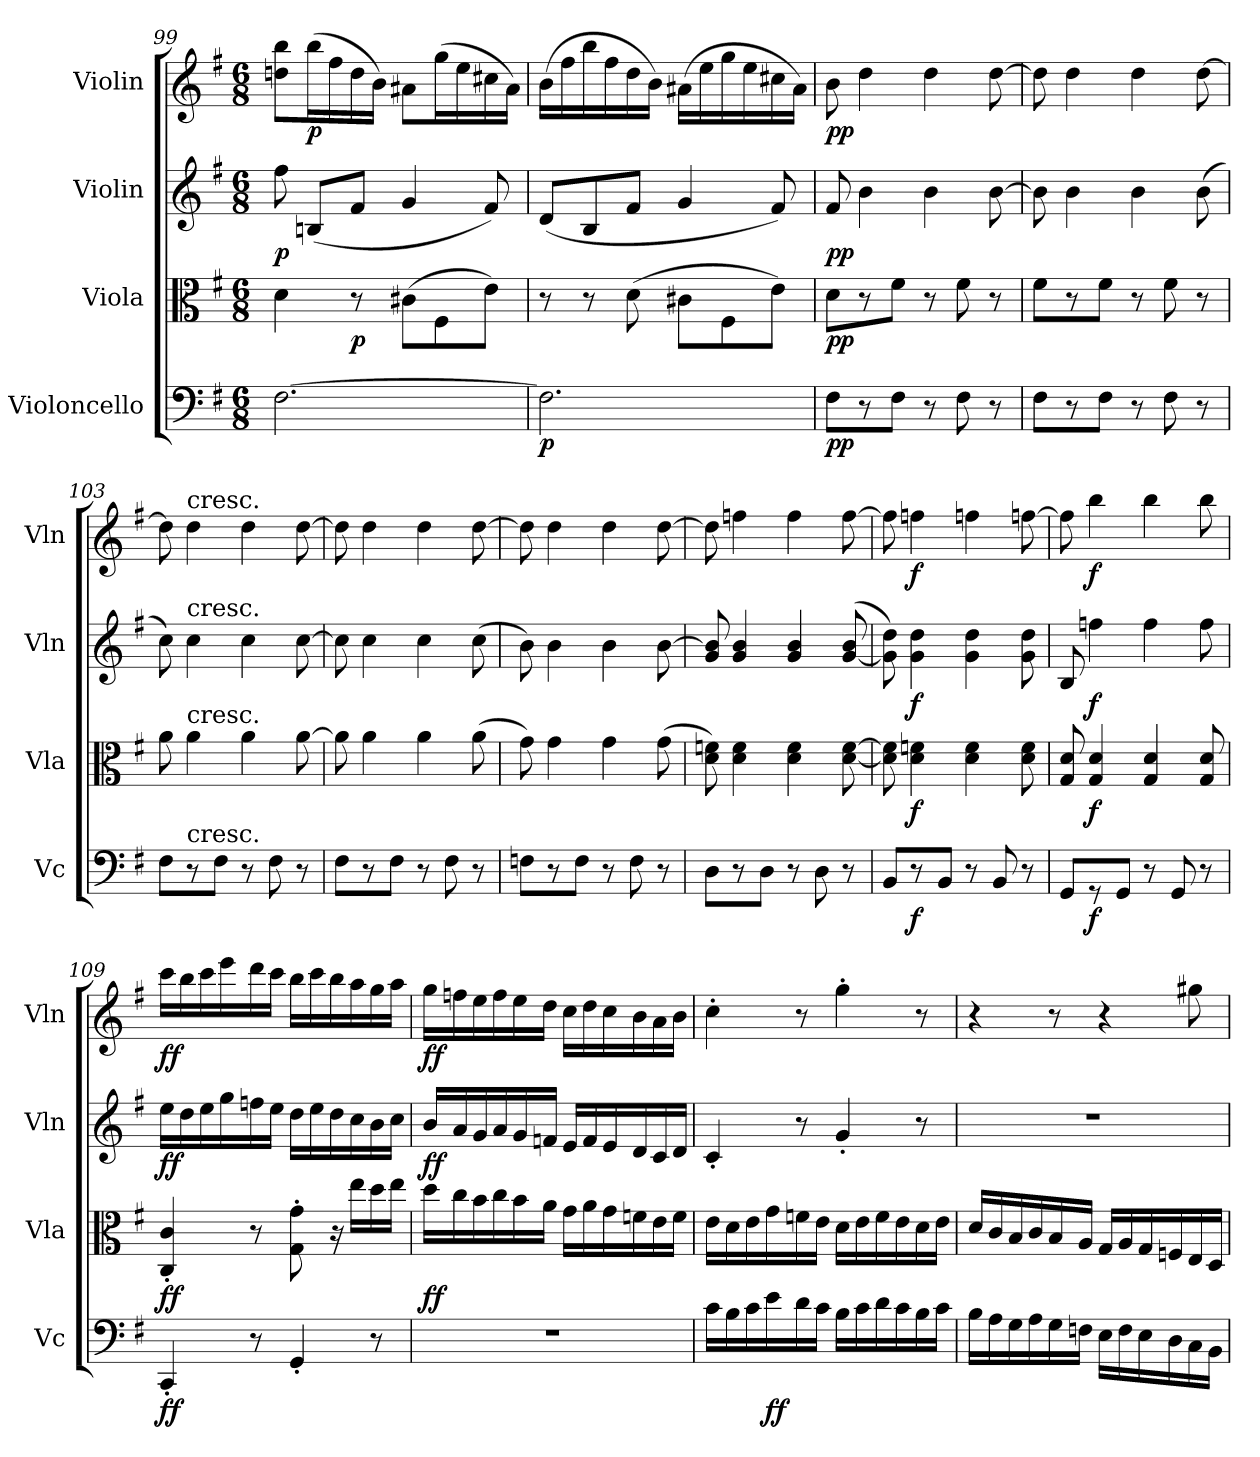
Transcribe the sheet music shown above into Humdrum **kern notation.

**kern	**dynam	**kern	**dynam	**kern	**dynam	**kern	**dynam
*part4	*part4	*part3	*part3	*part2	*part2	*part1	*part1
*staff4	*staff4	*staff3	*staff3	*staff2	*staff2	*staff1	*staff1
*I"Violoncello	*	*I"Viola	*	*I"Violin	*	*I"Violin	*
*I'Vc	*	*I'Vla	*	*I'Vln	*	*I'Vln	*
*clefF4	*	*clefC3	*	*clefG2	*	*clefG2	*
*k[f#]	*	*k[f#]	*	*k[f#]	*	*k[f#]	*
*e:	*	*e:	*	*e:	*	*e:	*
*M6/8	*	*M6/8	*	*M6/8	*	*M6/8	*
=99	=99	=99	=99	=99	=99	=99	=99
[2.F#\	.	4d\	.	8ff#\	p	8ddn\ 8bb\L	.
.	.	.	.	(8Bn/L	.	(16bb\L	p
.	.	.	.	.	.	16ff#\	.
.	.	8r	p	8f#/J	.	16dd\	.
.	.	.	.	.	.	16b\JJ)	.
.	.	(8c#X\L	.	4g/	.	8a#X\L	.
.	.	8F#\	.	.	.	(16gg\L	.
.	.	.	.	.	.	16ee\	.
.	.	8e\J)	.	8f#/)	.	16cc#X\	.
.	.	.	.	.	.	16a#\JJ)	.
=100	=100	=100	=100	=100	=100	=100	=100
2.F#\]	p	8r	.	(8d/L	.	(16b\LL	.
.	.	.	.	.	.	16ff#\	.
.	.	8r	.	8B/	.	16bb\	.
.	.	.	.	.	.	16ff#\	.
.	.	(8d\	.	8f#/J	.	16dd\	.
.	.	.	.	.	.	16b\JJ)	.
.	.	8c#X\L	.	4g/	.	(16a#X\LL	.
.	.	.	.	.	.	16ee\	.
.	.	8F#\	.	.	.	16gg\	.
.	.	.	.	.	.	16ee\	.
.	.	8e\J)	.	8f#/)	.	16cc#X\	.
.	.	.	.	.	.	16a#\JJ)	.
=101	=101	=101	=101	=101	=101	=101	=101
8F#\L	pp	8d\L	pp	8f#/	pp	8b\	pp
8r	.	8r	.	4b\	.	4dd\	.
8F#\J	.	8f#\J	.	.	.	.	.
8r	.	8r	.	4b\	.	4dd\	.
8F#\	.	8f#\	.	.	.	.	.
8r	.	8r	.	[8b\	.	[8dd\	.
=102	=102	=102	=102	=102	=102	=102	=102
8F#\L	.	8f#\L	.	8b\]	.	8dd\]	.
8r	.	8r	.	4b\	.	4dd\	.
8F#\J	.	8f#\J	.	.	.	.	.
8r	.	8r	.	4b\	.	4dd\	.
8F#\	.	8f#\	.	.	.	.	.
8r	.	8r	.	(8b\	.	[8dd\	.
=103	=103	=103	=103	=103	=103	=103	=103
8F#\L	.	8a\	.	8cc\)	.	8dd\]	.
!	!	!	!	!	!	!LO:TX:t=cresc.	!
!	!	!	!	!LO:TX:t=cresc.	!	!	!
!	!	!LO:TX:t=cresc.	!	!	!	!	!
!LO:TX:t=cresc.	!	!	!	!	!	!	!
8r	.	4a\	.	4cc\	.	4dd\	.
8F#\J	.	.	.	.	.	.	.
8r	.	4a\	.	4cc\	.	4dd\	.
8F#\	.	.	.	.	.	.	.
8r	.	[8a\	.	[8cc\	.	[8dd\	.
=104	=104	=104	=104	=104	=104	=104	=104
8F#\L	.	8a\]	.	8cc\]	.	8dd\]	.
8r	.	4a\	.	4cc\	.	4dd\	.
8F#\J	.	.	.	.	.	.	.
8r	.	4a\	.	4cc\	.	4dd\	.
8F#\	.	.	.	.	.	.	.
8r	.	(8a\	.	(8cc\	.	[8dd\	.
=105	=105	=105	=105	=105	=105	=105	=105
8Fn\L	.	8g\)	.	8b\)	.	8dd\]	.
8r	.	4g\	.	4b\	.	4dd\	.
8F\J	.	.	.	.	.	.	.
8r	.	4g\	.	4b\	.	4dd\	.
8F\	.	.	.	.	.	.	.
8r	.	(8g\	.	[8b\	.	[8dd\	.
=106	=106	=106	=106	=106	=106	=106	=106
8D\L	.	8d\ 8fn\)	.	8g/ 8b]/	.	8dd\]	.
8r	.	4d\ 4f\	.	4g/ 4b/	.	4ffn\	.
8D\J	.	.	.	.	.	.	.
8r	.	4d\ 4f\	.	4g/ 4b/	.	4ff\	.
8D\	.	.	.	.	.	.	.
8r	.	[8d\ [8f\	.	([8g/ 8b/	.	[8ff\	.
=107	=107	=107	=107	=107	=107	=107	=107
8BB/L	.	8d]\ 8f]\	.	8g]\ 8dd\)	.	8ff\]	.
8r	f	4d\ 4fn\	f	4g\ 4dd\	f	4ffn\	f
8BB/J	.	.	.	.	.	.	.
8r	.	4d\ 4f\	.	4g\ 4dd\	.	4ffn\	.
8BB/	.	.	.	.	.	.	.
8r	.	8d\ 8f\	.	8g\ 8dd\	.	[8ffn\	.
=108	=108	=108	=108	=108	=108	=108	=108
8GG/L	.	8G/ 8d/	.	8B/	.	8ff\]	.
8r	f	4G/ 4d/	f	4ffn\	f	4bb\	f
8GG/J	.	.	.	.	.	.	.
8r	.	4G/ 4d/	.	4ff\	.	4bb\	.
8GG/	.	.	.	.	.	.	.
8r	.	8G/ 8d/	.	8ff\	.	8bb\	.
=109	=109	=109	=109	=109	=109	=109	=109
4CC'/	ff	4C'/ 4c'/	ff	16ee\LL	ff	16ccc\LL	ff
.	.	.	.	16dd\	.	16bb\	.
.	.	.	.	16ee\	.	16ccc\	.
.	.	.	.	16gg\	.	16eee\	.
8r	.	8r	.	16ffn\	.	16ddd\	.
.	.	.	.	16ee\JJ	.	16ccc\JJ	.
4GG'/	.	8G'\ 8g'\	.	16dd\LL	.	16bb\LL	.
.	.	.	.	16ee\	.	16ccc\	.
.	.	16r	.	16dd\	.	16bb\	.
.	.	16ee\LL	.	16cc\	.	16aa\	.
8r	.	16dd\	.	16b\	.	16gg\	.
.	.	16ee\JJ	.	16cc\JJ	.	16aa\JJ	.
=110	=110	=110	=110	=110	=110	=110	=110
2.r	.	16dd\LL	ff	16b/LL	ff	16gg\LL	ff
.	.	16cc\	.	16a/	.	16ffn\	.
.	.	16b\	.	16g/	.	16ee\	.
.	.	16cc\	.	16a/	.	16ff\	.
.	.	16b\	.	16g/	.	16ee\	.
.	.	16a\JJ	.	16fn/JJ	.	16dd\JJ	.
.	.	16g\LL	.	16e/LL	.	16cc\LL	.
.	.	16a\	.	16f/	.	16dd\	.
.	.	16g\	.	16e/	.	16cc\	.
.	.	16fn\	.	16d/	.	16b\	.
.	.	16e\	.	16c/	.	16a\	.
.	.	16f\JJ	.	16d/JJ	.	16b\JJ	.
=111	=111	=111	=111	=111	=111	=111	=111
16c\LL	.	16e\LL	.	4c'/	.	4cc'\	.
16B\	.	16d\	.	.	.	.	.
16c\	.	16e\	.	.	.	.	.
16e\	ff	16g\	.	.	.	.	.
16d\	.	16fn\	.	8r	.	8r	.
16c\JJ	.	16e\JJ	.	.	.	.	.
16B\LL	.	16d\LL	.	4g'/	.	4gg'\	.
16c\	.	16e\	.	.	.	.	.
16d\	.	16f\	.	.	.	.	.
16c\	.	16e\	.	.	.	.	.
16B\	.	16d\	.	8r	.	8r	.
16c\JJ	.	16e\JJ	.	.	.	.	.
=112	=112	=112	=112	=112	=112	=112	=112
16B\LL	.	16d/LL	.	2.r	.	4r	.
16A\	.	16c/	.	.	.	.	.
16G\	.	16B/	.	.	.	.	.
16A\	.	16c/	.	.	.	.	.
16G\	.	16B/	.	.	.	8r	.
16Fn\JJ	.	16A/JJ	.	.	.	.	.
16E\LL	.	16G/LL	.	.	.	4r	.
16F\	.	16A/	.	.	.	.	.
16E\	.	16G/	.	.	.	.	.
16D\	.	16Fn/	.	.	.	.	.
16C\	.	16E/	.	.	.	8gg#X\	.
16BB\JJ	.	16D/JJ	.	.	.	.	.
=	=	=	=	=	=	=	=
*-	*-	*-	*-	*-	*-	*-	*-
